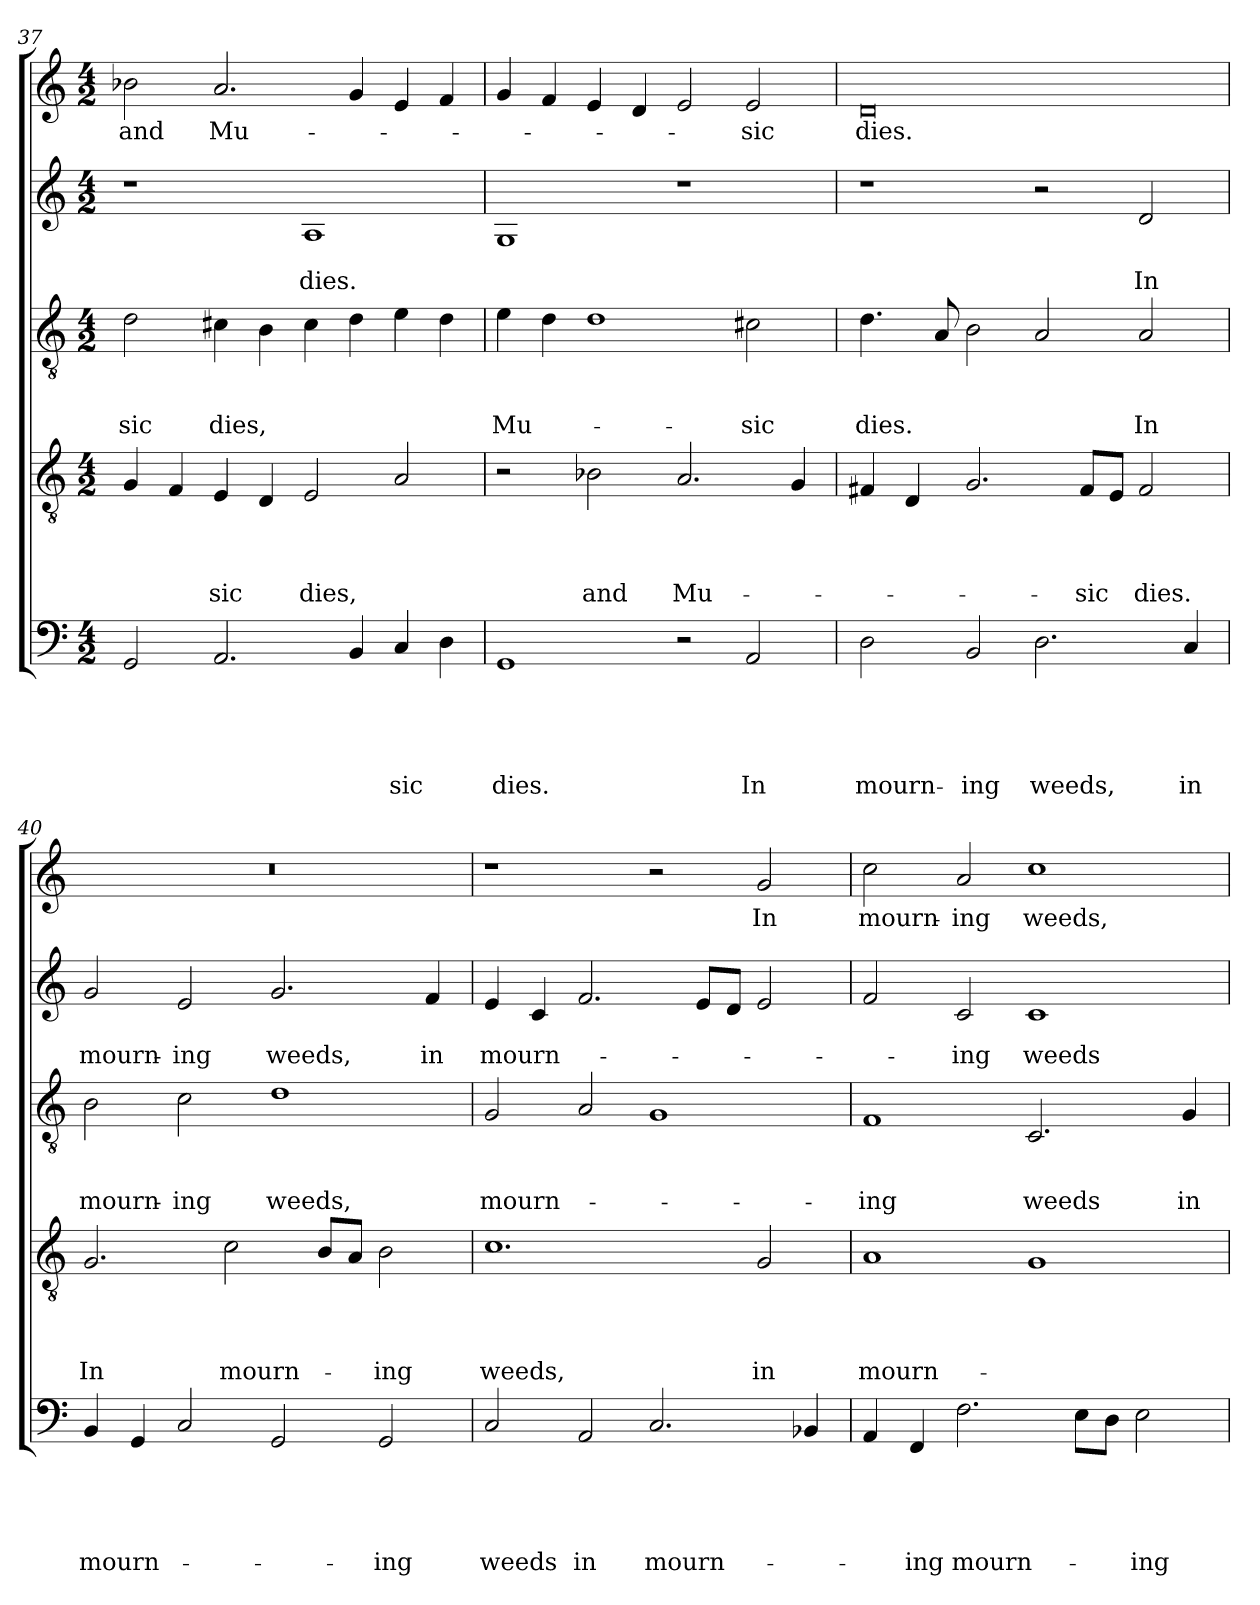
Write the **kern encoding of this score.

**kern	**text	**text	**text	**text	**text	**kern	**text	**text	**text	**text	**kern	**text	**text	**text	**kern	**text	**text	**kern	**text
*part5	*part5	*part5	*part5	*part5	*part5	*part4	*part4	*part4	*part4	*part4	*part3	*part3	*part3	*part3	*part2	*part2	*part2	*part1	*part1
*staff5	*staff5	*staff5	*staff5	*staff5	*staff5	*staff4	*staff4	*staff4	*staff4	*staff4	*staff3	*staff3	*staff3	*staff3	*staff2	*staff2	*staff2	*staff1	*staff1
*clefF4	*	*	*	*	*	*clefGv2	*	*	*	*	*clefGv2	*	*	*	*clefG2	*	*	*clefG2	*
*k[]	*	*	*	*	*	*k[]	*	*	*	*	*k[]	*	*	*	*k[]	*	*	*k[]	*
*C:	*	*	*	*	*	*C:	*	*	*	*	*C:	*	*	*	*C:	*	*	*C:	*
*M4/2	*	*	*	*	*	*M4/2	*	*	*	*	*M4/2	*	*	*	*M4/2	*	*	*M4/2	*
=37	=37	=37	=37	=37	=37	=37	=37	=37	=37	=37	=37	=37	=37	=37	=37	=37	=37	=37	=37
!	!	!	!	!	!	!	!	!	!	!	!	!	!	!LO:LY:b	!	!	!	!	!LO:LY:b
2GG/	.	.	.	.	.	4G/	.	.	.	.	2d\	.	.	-sic	1r	.	.	2b-X\	and
.	.	.	.	.	.	4F/	.	.	.	.	.	.	.	.	.	.	.	.	.
!	!	!	!	!	!	!	!	!	!	!LO:LY:b	!	!	!	!LO:LY:b	!	!	!	!	!LO:LY:b
2.AA/	.	.	.	.	.	4E/	.	.	.	-sic	4c#X\	.	.	dies,	.	.	.	2.a/	Mu-
.	.	.	.	.	.	4D/	.	.	.	.	4B\	.	.	.	.	.	.	.	.
!	!	!	!	!	!	!	!	!	!	!LO:LY:b	!	!	!	!	!	!	!LO:LY:b	!	!
.	.	.	.	.	.	2E/	.	.	.	dies,	4c#\	.	.	.	1A	.	dies.	.	.
4BB/	.	.	.	.	.	.	.	.	.	.	4d\	.	.	.	.	.	.	4g/	.
!	!	!	!	!	!LO:LY:b	!	!	!	!	!	!	!	!	!	!	!	!	!	!
4C/	.	.	.	.	-sic	2A/	.	.	.	.	4e\	.	.	.	.	.	.	4e/	.
4D\	.	.	.	.	.	.	.	.	.	.	4d\	.	.	.	.	.	.	4f/	.
=38	=38	=38	=38	=38	=38	=38	=38	=38	=38	=38	=38	=38	=38	=38	=38	=38	=38	=38	=38
!	!	!	!	!	!LO:LY:b	!	!	!	!	!	!	!	!	!LO:LY:b	!	!	!	!	!
1GG	.	.	.	.	dies.	2r	.	.	.	.	4e\	.	.	Mu-	1G	.	.	4g/	.
.	.	.	.	.	.	.	.	.	.	.	4d\	.	.	.	.	.	.	4f/	.
!	!	!	!	!	!	!	!	!	!	!LO:LY:b	!	!	!	!	!	!	!	!	!
.	.	.	.	.	.	2B-X\	.	.	.	and	1d	.	.	.	.	.	.	4e/	.
.	.	.	.	.	.	.	.	.	.	.	.	.	.	.	.	.	.	4d/	.
!	!	!	!	!	!	!	!	!	!	!LO:LY:b	!	!	!	!	!	!	!	!	!
2r	.	.	.	.	.	2.A/	.	.	.	Mu-	.	.	.	.	1r	.	.	2e/	.
!	!	!	!	!	!LO:LY:b	!	!	!	!	!	!	!	!	!LO:LY:b	!	!	!	!	!LO:LY:b
2AA/	.	.	.	.	In	.	.	.	.	.	2c#X\	.	.	-sic	.	.	.	2e/	-sic
.	.	.	.	.	.	4G/	.	.	.	.	.	.	.	.	.	.	.	.	.
=39	=39	=39	=39	=39	=39	=39	=39	=39	=39	=39	=39	=39	=39	=39	=39	=39	=39	=39	=39
!	!	!	!	!	!LO:LY:b	!	!	!	!	!	!	!	!	!LO:LY:b	!	!	!	!	!LO:LY:b
2D\	.	.	.	.	mourn-	4F#X/	.	.	.	.	4.d\	.	.	dies.	1r	.	.	0d	dies.
.	.	.	.	.	.	4D/	.	.	.	.	.	.	.	.	.	.	.	.	.
.	.	.	.	.	.	.	.	.	.	.	8A/	.	.	.	.	.	.	.	.
!	!	!	!	!	!LO:LY:b	!	!	!	!	!	!	!	!	!	!	!	!	!	!
2BB/	.	.	.	.	-ing	2.G/	.	.	.	.	2B\	.	.	.	.	.	.	.	.
!	!	!	!	!	!LO:LY:b	!	!	!	!	!	!	!	!	!	!	!	!	!	!
2.D\	.	.	.	.	weeds,	.	.	.	.	.	2A/	.	.	.	2r	.	.	.	.
!	!	!	!	!	!	!	!	!	!	!LO:LY:b	!	!	!	!	!	!	!	!	!
.	.	.	.	.	.	8F#/L	.	.	.	-sic	.	.	.	.	.	.	.	.	.
.	.	.	.	.	.	8E/J	.	.	.	.	.	.	.	.	.	.	.	.	.
!	!	!	!	!	!	!	!	!	!	!LO:LY:b	!	!	!	!LO:LY:b	!	!	!LO:LY:b	!	!
.	.	.	.	.	.	2F#/	.	.	.	dies.	2A/	.	.	In	2d/	.	In	.	.
!	!	!	!	!	!LO:LY:b	!	!	!	!	!	!	!	!	!	!	!	!	!	!
4C/	.	.	.	.	in	.	.	.	.	.	.	.	.	.	.	.	.	.	.
!!LO:LB:g=z
=40	=40	=40	=40	=40	=40	=40	=40	=40	=40	=40	=40	=40	=40	=40	=40	=40	=40	=40	=40
!	!	!	!	!	!LO:LY:b	!	!	!	!	!LO:LY:b	!	!	!	!LO:LY:b	!	!	!LO:LY:b	!	!
4BB/	.	.	.	.	mourn-	2.G/	.	.	.	In	2B\	.	.	mourn-	2g/	.	mourn-	0r	.
4GG/	.	.	.	.	.	.	.	.	.	.	.	.	.	.	.	.	.	.	.
!	!	!	!	!	!	!	!	!	!	!	!	!	!	!LO:LY:b	!	!	!LO:LY:b	!	!
2C/	.	.	.	.	.	.	.	.	.	.	2c\	.	.	-ing	2e/	.	-ing	.	.
!	!	!	!	!	!	!	!	!	!	!LO:LY:b	!	!	!	!	!	!	!	!	!
.	.	.	.	.	.	2c\	.	.	.	mourn-	.	.	.	.	.	.	.	.	.
!	!	!	!	!	!	!	!	!	!	!	!	!	!	!LO:LY:b	!	!	!LO:LY:b	!	!
2GG/	.	.	.	.	.	.	.	.	.	.	1d	.	.	weeds,	2.g/	.	weeds,	.	.
.	.	.	.	.	.	8B/L	.	.	.	.	.	.	.	.	.	.	.	.	.
.	.	.	.	.	.	8A/J	.	.	.	.	.	.	.	.	.	.	.	.	.
!	!	!	!	!	!LO:LY:b	!	!	!	!	!LO:LY:b	!	!	!	!	!	!	!	!	!
2GG/	.	.	.	.	-ing	2B\	.	.	.	-ing	.	.	.	.	.	.	.	.	.
!	!	!	!	!	!	!	!	!	!	!	!	!	!	!	!	!	!LO:LY:b	!	!
.	.	.	.	.	.	.	.	.	.	.	.	.	.	.	4f/	.	in	.	.
=41	=41	=41	=41	=41	=41	=41	=41	=41	=41	=41	=41	=41	=41	=41	=41	=41	=41	=41	=41
!	!	!	!	!	!LO:LY:b	!	!	!	!	!LO:LY:b	!	!	!	!LO:LY:b	!	!	!LO:LY:b	!	!
2C/	.	.	.	.	weeds	1.c	.	.	.	weeds,	2G/	.	.	mourn-	4e/	.	mourn-	1r	.
.	.	.	.	.	.	.	.	.	.	.	.	.	.	.	4c/	.	.	.	.
!	!	!	!	!	!LO:LY:b	!	!	!	!	!	!	!	!	!	!	!	!	!	!
2AA/	.	.	.	.	in	.	.	.	.	.	2A/	.	.	.	2.f/	.	.	.	.
!	!	!	!	!	!LO:LY:b	!	!	!	!	!	!	!	!	!	!	!	!	!	!
2.C/	.	.	.	.	mourn-	.	.	.	.	.	1G	.	.	.	.	.	.	2r	.
.	.	.	.	.	.	.	.	.	.	.	.	.	.	.	8e/L	.	.	.	.
.	.	.	.	.	.	.	.	.	.	.	.	.	.	.	8d/J	.	.	.	.
!	!	!	!	!	!	!	!	!	!	!LO:LY:b	!	!	!	!	!	!	!	!	!LO:LY:b
.	.	.	.	.	.	2G/	.	.	.	in	.	.	.	.	2e/	.	.	2g/	In
4BB-X/	.	.	.	.	.	.	.	.	.	.	.	.	.	.	.	.	.	.	.
=42	=42	=42	=42	=42	=42	=42	=42	=42	=42	=42	=42	=42	=42	=42	=42	=42	=42	=42	=42
!	!	!	!	!	!	!	!	!	!	!LO:LY:b	!	!	!	!LO:LY:b	!	!	!	!	!LO:LY:b
4AA/	.	.	.	.	.	1A	.	.	.	mourn-	1F	.	.	-ing	2f/	.	.	2cc\	mourn-
!	!	!	!	!	!LO:LY:b	!	!	!	!	!	!	!	!	!	!	!	!	!	!
4FF/	.	.	.	.	-ing	.	.	.	.	.	.	.	.	.	.	.	.	.	.
!	!	!	!	!	!LO:LY:b	!	!	!	!	!	!	!	!	!	!	!	!LO:LY:b	!	!LO:LY:b
2.F\	.	.	.	.	mourn-	.	.	.	.	.	.	.	.	.	2c/	.	-ing	2a/	-ing
!	!	!	!	!	!	!	!	!	!	!	!	!	!	!LO:LY:b	!	!	!LO:LY:b	!	!LO:LY:b
.	.	.	.	.	.	1G	.	.	.	.	2.C/	.	.	weeds	1c	.	weeds	1cc	weeds,
8E\L	.	.	.	.	.	.	.	.	.	.	.	.	.	.	.	.	.	.	.
8D\J	.	.	.	.	.	.	.	.	.	.	.	.	.	.	.	.	.	.	.
!	!	!	!	!	!LO:LY:b	!	!	!	!	!	!	!	!	!	!	!	!	!	!
2E\	.	.	.	.	-ing	.	.	.	.	.	.	.	.	.	.	.	.	.	.
!	!	!	!	!	!	!	!	!	!	!	!	!	!	!LO:LY:b	!	!	!	!	!
.	.	.	.	.	.	.	.	.	.	.	4G/	.	.	in	.	.	.	.	.
=	=	=	=	=	=	=	=	=	=	=	=	=	=	=	=	=	=	=	=
*-	*-	*-	*-	*-	*-	*-	*-	*-	*-	*-	*-	*-	*-	*-	*-	*-	*-	*-	*-
